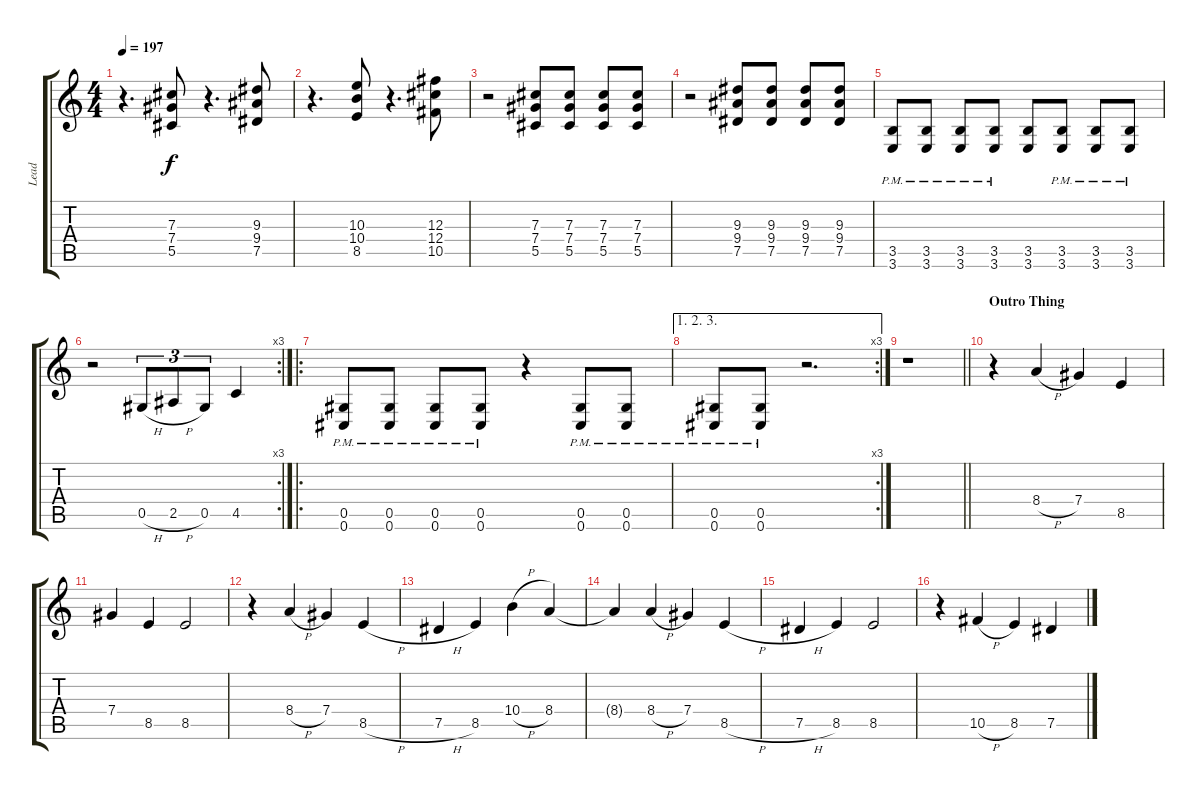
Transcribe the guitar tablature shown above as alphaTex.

\track ("Lead" "Lead") {instrument distortionguitar}
\staff {score tabs}
\tuning (Eb4 Bb3 Gb3 Db3 Ab2 Db2) {hide}
\ts (4 4)
\tempo 197
\clef g2
\ks c
r.4{d dy f} (7.3 7.4 5.5).8 r.4{d} (9.3 9.4 7.5).8 |
r.4{d} (10.3 10.4 8.5).8 r.4{d} (12.3 12.4 10.5).8 |
r.2 (7.3 7.4 5.5).8 (7.3 7.4 5.5).8 (7.3 7.4 5.5).8 (7.3 7.4 5.5).8 |
r.2 (9.3 9.4 7.5).8 (9.3 9.4 7.5).8 (9.3 9.4 7.5).8 (9.3 9.4 7.5).8 |
(3.5{pm} 3.6{pm}).8 (3.5{pm} 3.6{pm}).8 (3.5{pm} 3.6{pm}).8 (3.5{pm} 3.6{pm}).8 (3.5 3.6).8 (3.5{pm} 3.6{pm}).8 (3.5{pm} 3.6{pm}).8 (3.5{pm} 3.6{pm}).8 |
\rc 3
r.2 0.5{h}.8{tu (3 2)} 2.5{h}.8{tu (3 2)} 0.5.8{tu (3 2)} 4.5.4 |
\ro
(0.5{pm} 0.6{pm}).8 (0.5{pm} 0.6{pm}).8 (0.5{pm} 0.6{pm}).8 (0.5{pm} 0.6{pm}).8 r.4 (0.5{pm} 0.6{pm}).8 (0.5{pm} 0.6{pm}).8 |
\ae (1 2 3)
\rc 3
(0.5{pm} 0.6{pm}).8 (0.5{pm} 0.6{pm}).8 r.2{d} |
\barLineRight lightlight
r.1 |
\section ("" "Outro Thing")
r.4 8.4{h}.4 7.4.4 8.5.4 |
7.4.4 8.5.4 8.5.2 |
r.4 8.4{h}.4 7.4.4 8.5{h}.4 |
7.5{h}.4 8.5.4 10.4{h}.4 8.4.4 |
8.4{t}.4 8.4{h}.4 7.4.4 8.5{h}.4 |
7.5{h}.4 8.5.4 8.5.2 |
r.4 10.5{h}.4 8.5.4 7.5.4
